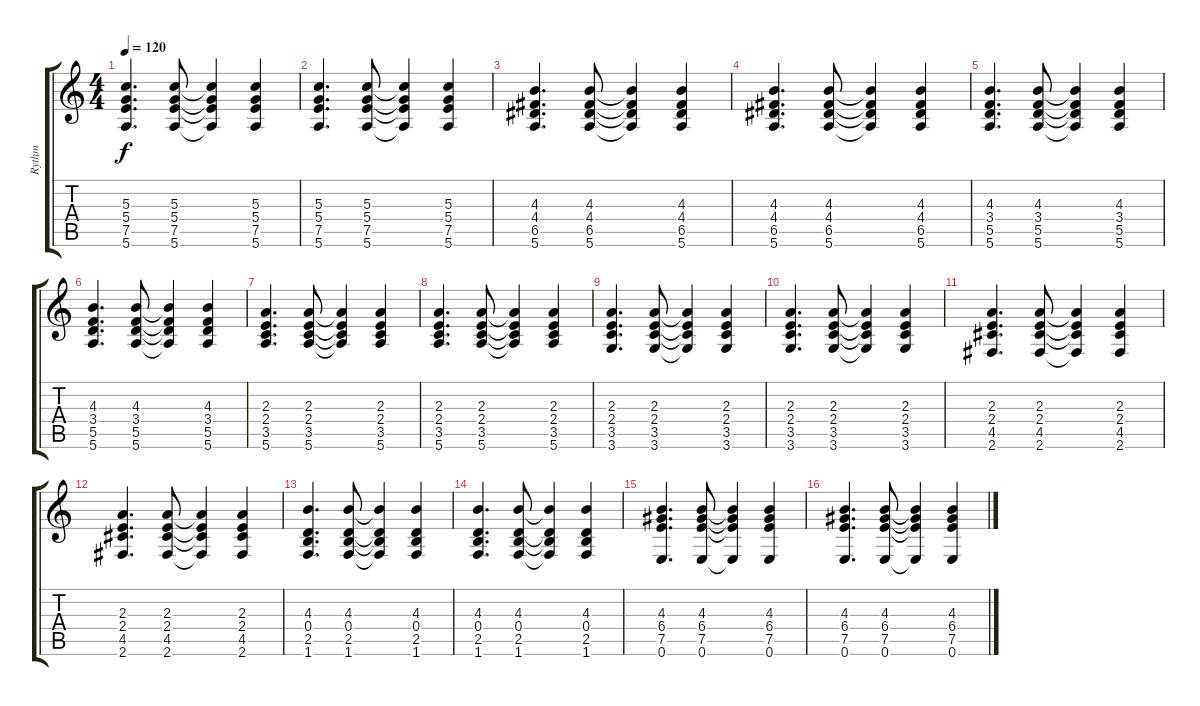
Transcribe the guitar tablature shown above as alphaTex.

\track ("Rythm" "Rythm") {instrument acousticguitarsteel}
\staff {score tabs}
\tuning (E4 B3 G3 D3 A2 E2) {hide}
\ts (4 4)
\tempo 120
\clef g2
\ks c
(5.3 5.4 7.5 5.6).4{d dy f} (5.3 5.4 7.5 5.6).8 (5.3{t} 5.4{t} 7.5{t} 5.6{t}).4 (5.3 5.4 7.5 5.6).4 |
(5.3 5.4 7.5 5.6).4{d} (5.3 5.4 7.5 5.6).8 (5.3{t} 5.4{t} 7.5{t} 5.6{t}).4 (5.3 5.4 7.5 5.6).4 |
(4.3 4.4 6.5 5.6).4{d} (4.3 4.4 6.5 5.6).8 (4.3{t} 4.4{t} 6.5{t} 5.6{t}).4 (4.3 4.4 6.5 5.6).4 |
(4.3 4.4 6.5 5.6).4{d} (4.3 4.4 6.5 5.6).8 (4.3{t} 4.4{t} 6.5{t} 5.6{t}).4 (4.3 4.4 6.5 5.6).4 |
(4.3 3.4 5.5 5.6).4{d} (4.3 3.4 5.5 5.6).8 (4.3{t} 3.4{t} 5.5{t} 5.6{t}).4 (4.3 3.4 5.5 5.6).4 |
(4.3 3.4 5.5 5.6).4{d} (4.3 3.4 5.5 5.6).8 (4.3{t} 3.4{t} 5.5{t} 5.6{t}).4 (4.3 3.4 5.5 5.6).4 |
(2.3 2.4 3.5 5.6).4{d} (2.3 2.4 3.5 5.6).8 (2.3{t} 2.4{t} 3.5{t} 5.6{t}).4 (2.3 2.4 3.5 5.6).4 |
(2.3 2.4 3.5 5.6).4{d} (2.3 2.4 3.5 5.6).8 (2.3{t} 2.4{t} 3.5{t} 5.6{t}).4 (2.3 2.4 3.5 5.6).4 |
(2.3 2.4 3.5 3.6).4{d} (2.3 2.4 3.5 3.6).8 (2.3{t} 2.4{t} 3.5{t} 3.6{t}).4 (2.3 2.4 3.5 3.6).4 |
(2.3 2.4 3.5 3.6).4{d} (2.3 2.4 3.5 3.6).8 (2.3{t} 2.4{t} 3.5{t} 3.6{t}).4 (2.3 2.4 3.5 3.6).4 |
(2.3 2.4 4.5 2.6).4{d} (2.3 2.4 4.5 2.6).8 (2.3{t} 2.4{t} 4.5{t} 2.6{t}).4 (2.3 2.4 4.5 2.6).4 |
(2.3 2.4 4.5 2.6).4{d} (2.3 2.4 4.5 2.6).8 (2.3{t} 2.4{t} 4.5{t} 2.6{t}).4 (2.3 2.4 4.5 2.6).4 |
(4.3 0.4 2.5 1.6).4{d} (4.3 0.4 2.5 1.6).8 (4.3{t} 0.4{t} 2.5{t} 1.6{t}).4 (4.3 0.4 2.5 1.6).4 |
(4.3 0.4 2.5 1.6).4{d} (4.3 0.4 2.5 1.6).8 (4.3{t} 0.4{t} 2.5{t} 1.6{t}).4 (4.3 0.4 2.5 1.6).4 |
(4.3 6.4 7.5 0.6).4{d} (4.3 6.4 7.5 0.6).8 (4.3{t} 6.4{t} 7.5{t} 0.6{t}).4 (4.3 6.4 7.5 0.6).4 |
(4.3 6.4 7.5 0.6).4{d} (4.3 6.4 7.5 0.6).8 (4.3{t} 6.4{t} 7.5{t} 0.6{t}).4 (4.3 6.4 7.5 0.6).4
